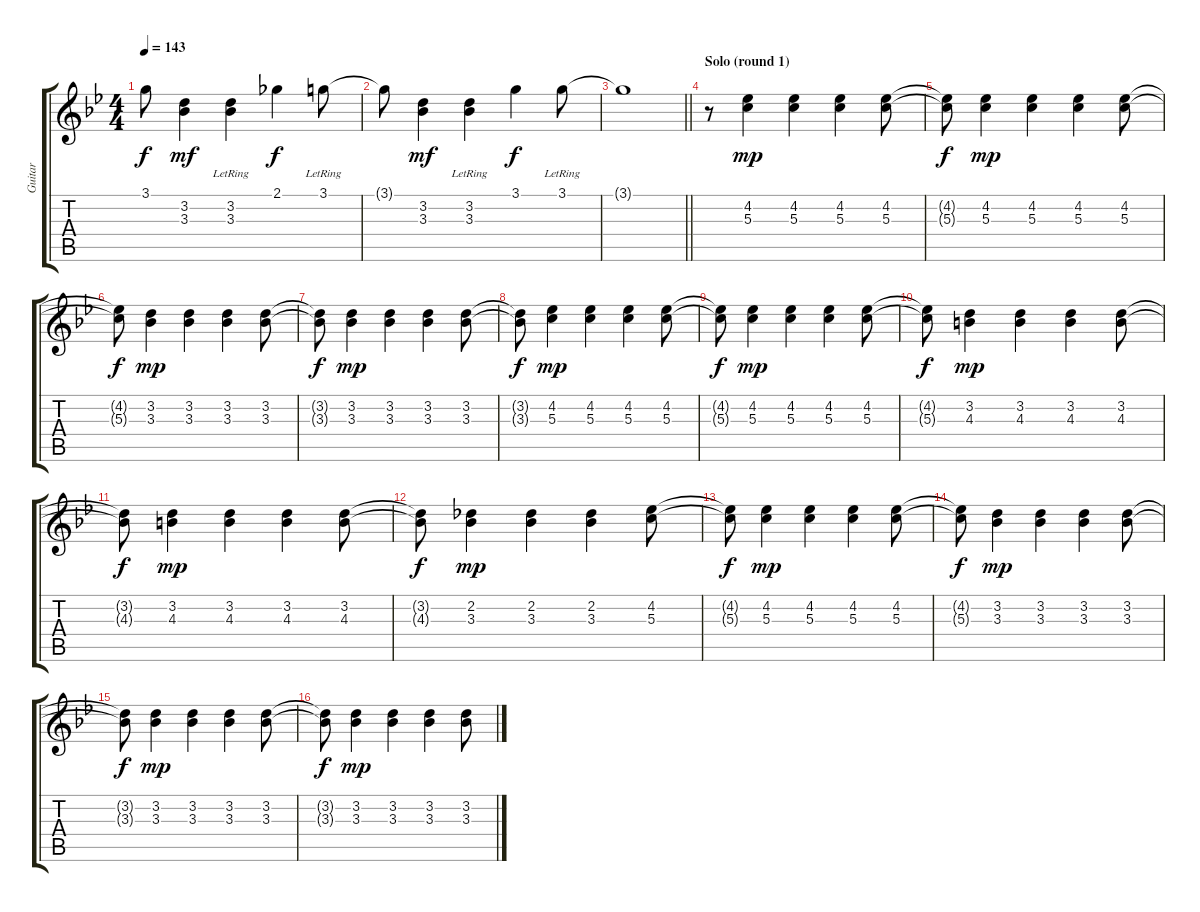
\track ("Guitar" "Guitar") {instrument acousticguitarnylon}
\staff {score tabs}
\tuning (E4 B3 G3 D3 A2 E2) {hide}
\ts (4 4)
\tempo 143
\clef g2
\ks gminor
3.1{t}.8{dy f} (3.2 3.3).4{dy mf} (3.2{lr} 3.3{lr}).4 2.1.4{dy f} 3.1{lr}.8 |
3.1{t}.8 (3.2 3.3).4{dy mf} (3.2{lr} 3.3{lr}).4 3.1.4{dy f} 3.1{lr}.8 |
\barLineRight lightlight
3.1{t}.1 |
\section ("" "Solo (round 1)")
r.8 (4.2 5.3).4{dy mp} (4.2 5.3).4 (4.2 5.3).4 (4.2 5.3).8 |
(4.2{t} 5.3{t}).8{dy f} (4.2 5.3).4{dy mp} (4.2 5.3).4 (4.2 5.3).4 (4.2 5.3).8 |
(4.2{t} 5.3{t}).8{dy f} (3.2 3.3).4{dy mp} (3.2 3.3).4 (3.2 3.3).4 (3.2 3.3).8 |
(3.2{t} 3.3{t}).8{dy f} (3.2 3.3).4{dy mp} (3.2 3.3).4 (3.2 3.3).4 (3.2 3.3).8 |
(3.2{t} 3.3{t}).8{dy f} (4.2 5.3).4{dy mp} (4.2 5.3).4 (4.2 5.3).4 (4.2 5.3).8 |
(4.2{t} 5.3{t}).8{dy f} (4.2 5.3).4{dy mp} (4.2 5.3).4 (4.2 5.3).4 (4.2 5.3).8 |
(4.2{t} 5.3{t}).8{dy f} (3.2 4.3).4{dy mp} (3.2 4.3).4 (3.2 4.3).4 (3.2 4.3).8 |
(3.2{t} 4.3{t}).8{dy f} (3.2 4.3).4{dy mp} (3.2 4.3).4 (3.2 4.3).4 (3.2 4.3).8 |
(3.2{t} 4.3{t}).8{dy f} (2.2 3.3).4{dy mp} (2.2 3.3).4 (2.2 3.3).4 (4.2 5.3).8 |
(4.2{t} 5.3{t}).8{dy f} (4.2 5.3).4{dy mp} (4.2 5.3).4 (4.2 5.3).4 (4.2 5.3).8 |
(4.2{t} 5.3{t}).8{dy f} (3.2 3.3).4{dy mp} (3.2 3.3).4 (3.2 3.3).4 (3.2 3.3).8 |
(3.2{t} 3.3{t}).8{dy f} (3.2 3.3).4{dy mp} (3.2 3.3).4 (3.2 3.3).4 (3.2 3.3).8 |
(3.2{t} 3.3{t}).8{dy f} (3.2 3.3).4{dy mp} (3.2 3.3).4 (3.2 3.3).4 (3.2 3.3).8
